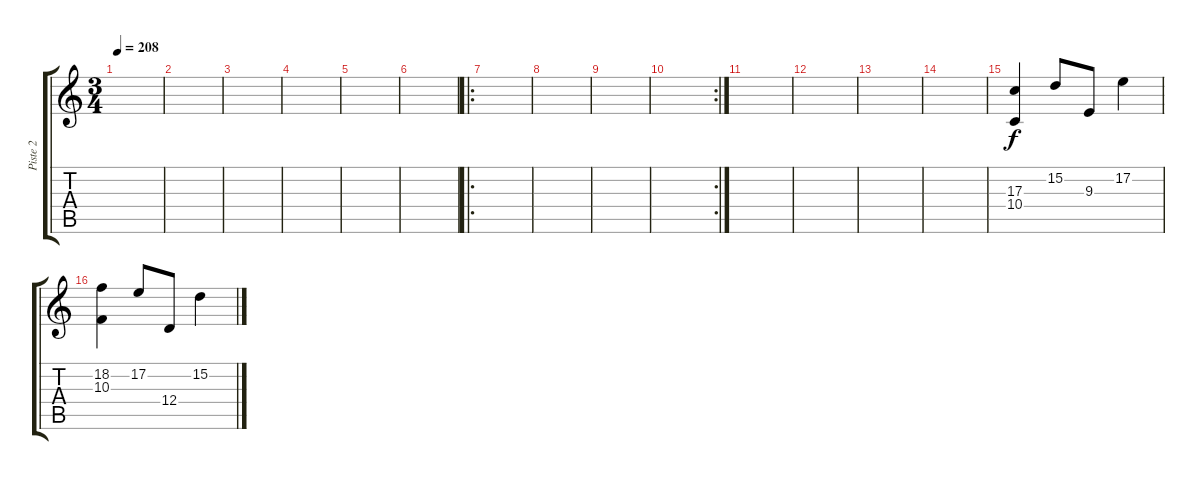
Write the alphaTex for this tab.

\track ("Piste 2" "Piste 2") {instrument acousticgrandpiano}
\staff {score tabs}
\tuning (E4 B3 G3 D3 A2 E2) {hide}
\ts (3 4)
\tempo 208
\clef g2
\ks c
|
|
|
|
|
|
\ro
|
|
|
\rc 2
|
|
|
|
|
(17.3 10.4).4 15.2.8 9.3.8 17.2.4 |
(18.2 10.3).4 17.2.8 12.4.8 15.2.4
